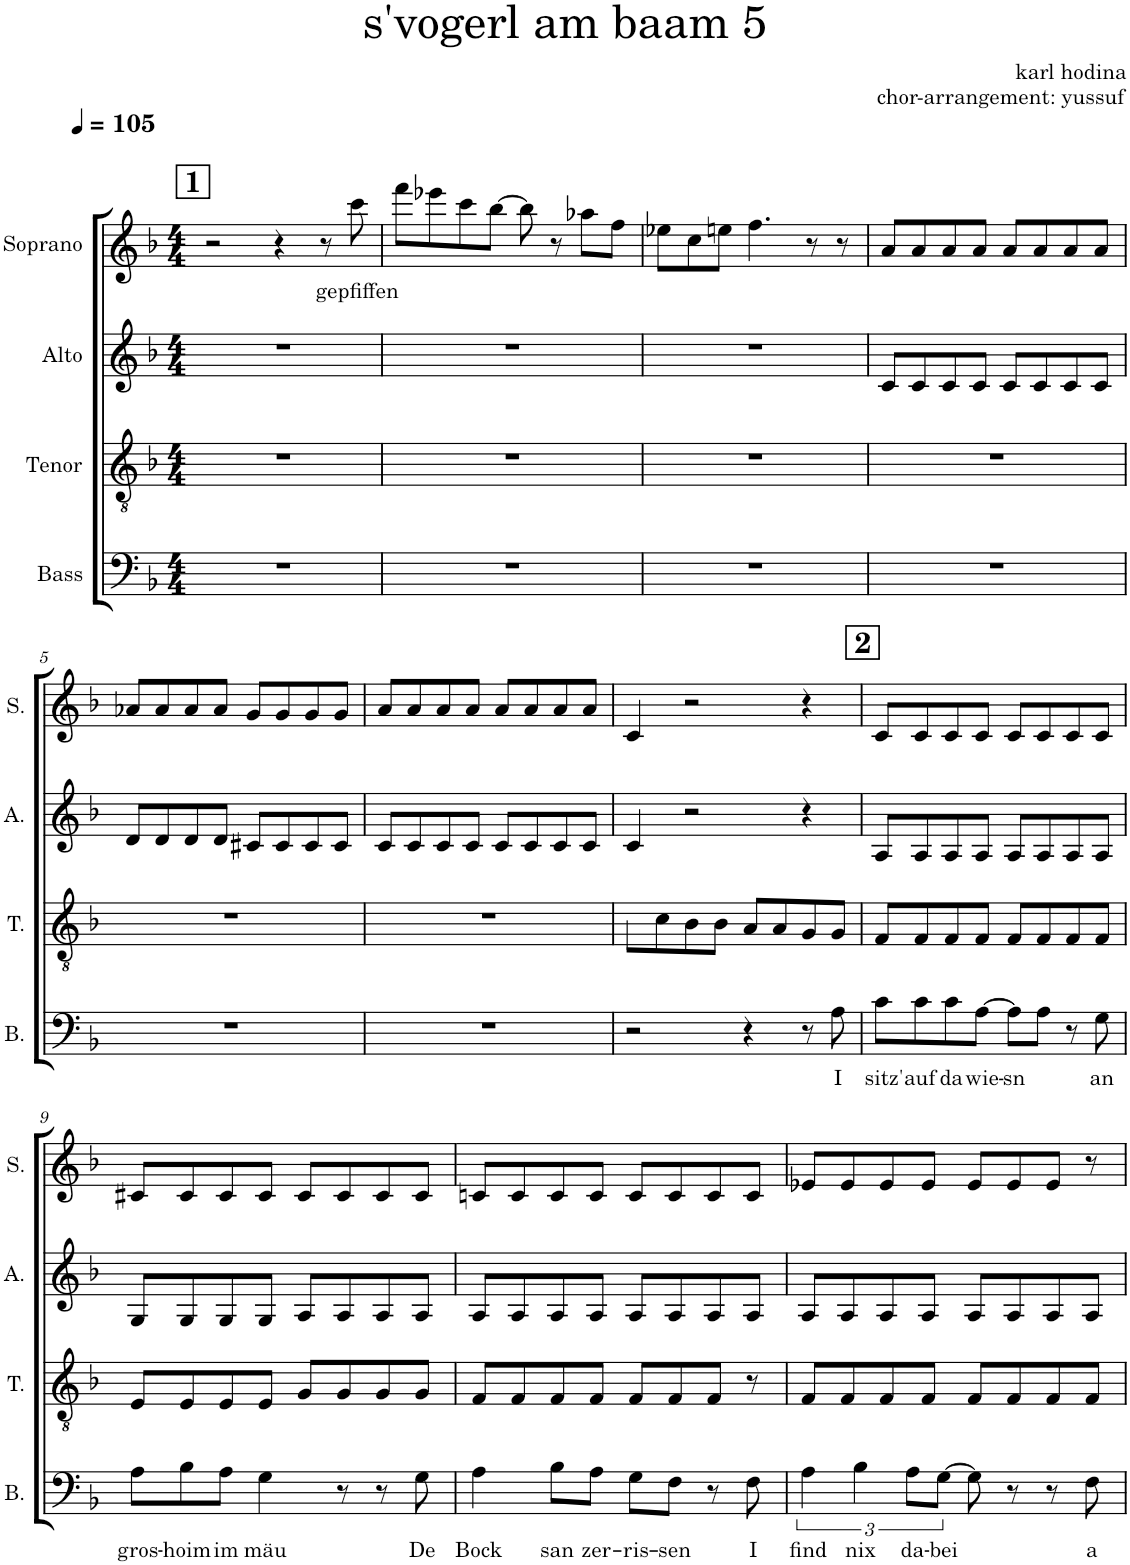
**kern	**text	**kern	**kern	**kern	**text
*part4	*part4	*part3	*part2	*part1	*part1
*staff4	*staff4	*staff3	*staff2	*staff1	*staff1
*I"Bass	*	*I"Tenor	*I"Alto	*I"Soprano	*
*I'B.	*	*I'T.	*I'A.	*I'S.	*
*clefF4	*	*clefGv2	*clefG2	*clefG2	*
*k[b-]	*	*k[b-]	*k[b-]	*k[b-]	*
*M4/4	*	*M4/4	*M4/4	*M4/4	*
*MM105	*	*MM105	*MM105	*MM105	*
!!LO:REH:place=s1:a:B:cj:fs=14:t=1
=1	=1	=1	=1	=1	=1
1r	.	1r	1r	2r	.
.	.	.	.	4r	.
.	.	.	.	8r	.
!	!	!	!	!	!LO:LY:b
.	.	.	.	8ccc\	gepfiffen
=2	=2	=2	=2	=2	=2
1r	.	1r	1r	8fff\L	.
.	.	.	.	8eee-X\	.
.	.	.	.	8ccc\	.
.	.	.	.	[8bb-\J	.
.	.	.	.	8bb-\]	.
.	.	.	.	8r	.
.	.	.	.	8aa-X\L	.
.	.	.	.	8ff\J	.
=3	=3	=3	=3	=3	=3
1r	.	1r	1r	8ee-X\L	.
.	.	.	.	8cc\	.
.	.	.	.	8een\J	.
.	.	.	.	4.ff\	.
.	.	.	.	8r	.
.	.	.	.	8r	.
=4	=4	=4	=4	=4	=4
1r	.	1r	8c/L	8a/L	.
.	.	.	8c/	8a/	.
.	.	.	8c/	8a/	.
.	.	.	8c/J	8a/J	.
.	.	.	8c/L	8a/L	.
.	.	.	8c/	8a/	.
.	.	.	8c/	8a/	.
.	.	.	8c/J	8a/J	.
!!LO:LB:g=z
=5	=5	=5	=5	=5	=5
1r	.	1r	8d/L	8a-X/L	.
.	.	.	8d/	8a-/	.
.	.	.	8d/	8a-/	.
.	.	.	8d/J	8a-/J	.
.	.	.	8c#X/L	8g/L	.
.	.	.	8c#/	8g/	.
.	.	.	8c#/	8g/	.
.	.	.	8c#/J	8g/J	.
=6	=6	=6	=6	=6	=6
1r	.	1r	8c/L	8a/L	.
.	.	.	8c/	8a/	.
.	.	.	8c/	8a/	.
.	.	.	8c/J	8a/J	.
.	.	.	8c/L	8a/L	.
.	.	.	8c/	8a/	.
.	.	.	8c/	8a/	.
.	.	.	8c/J	8a/J	.
=7	=7	=7	=7	=7	=7
2r	.	8c\L	4c/	4c/	.
.	.	8c\	.	.	.
.	.	8B-\	2r	2r	.
.	.	8B-\J	.	.	.
4r	.	8A/L	.	.	.
.	.	8A/	.	.	.
8r	.	8G/	4r	4r	.
!	!LO:LY:b	!	!	!	!
8A\	I	8G/J	.	.	.
!!LO:REH:place=s1:a:B:cj:fs=14:t=2
=8	=8	=8	=8	=8	=8
!	!LO:LY:b	!	!	!	!
8c\L	sitz'	8F/L	8A/L	8c/L	.
!	!LO:LY:b	!	!	!	!
8c\	auf	8F/	8A/	8c/	.
!	!LO:LY:b	!	!	!	!
8c\	da	8F/	8A/	8c/	.
!	!LO:LY:b	!	!	!	!
[8A\J	wie-	8F/J	8A/J	8c/J	.
!	!LO:LY:b	!	!	!	!
8A\L]	-sn	8F/L	8A/L	8c/L	.
8A\J	.	8F/	8A/	8c/	.
8r	.	8F/	8A/	8c/	.
!	!LO:LY:b	!	!	!	!
8G\	an	8F/J	8A/J	8c/J	.
!!LO:LB:g=z
=9	=9	=9	=9	=9	=9
!	!LO:LY:b	!	!	!	!
8A\L	gros-	8E/L	8G/L	8c#X/L	.
!	!LO:LY:b	!	!	!	!
8B-\	-hoim	8E/	8G/	8c#/	.
!	!LO:LY:b	!	!	!	!
8A\J	im	8E/	8G/	8c#/	.
!	!LO:LY:b	!	!	!	!
4G\	mäu	8E/J	8G/J	8c#/J	.
.	.	8G/L	8A/L	8c#/L	.
8r	.	8G/	8A/	8c#/	.
8r	.	8G/	8A/	8c#/	.
!	!LO:LY:b	!	!	!	!
8G\	De	8G/J	8A/J	8c#/J	.
=10	=10	=10	=10	=10	=10
!	!LO:LY:b	!	!	!	!
4A\	Bock	8F/L	8A/L	8cn/L	.
.	.	8F/	8A/	8c/	.
!	!LO:LY:b	!	!	!	!
8B-\L	san	8F/	8A/	8c/	.
!	!LO:LY:b	!	!	!	!
8A\J	zer-	8F/J	8A/J	8c/J	.
!	!LO:LY:b	!	!	!	!
8G\L	-ris-	8F/L	8A/L	8c/L	.
!	!LO:LY:b	!	!	!	!
8F\J	-sen	8F/	8A/	8c/	.
8r	.	8F/J	8A/	8c/	.
!	!LO:LY:b	!	!	!	!
8F\	I	8r	8A/J	8c/J	.
=11	=11	=11	=11	=11	=11
!	!LO:LY:b	!	!	!	!
6A\	find	8F/L	8A/L	8e-X/L	.
.	.	8F/	8A/	8e-/	.
!	!LO:LY:b	!	!	!	!
6B-\	nix	.	.	.	.
.	.	8F/	8A/	8e-/	.
!	!LO:LY:b	!	!	!	!
12A\L	da-	.	.	.	.
.	.	8F/J	8A/J	8e-/J	.
!	!LO:LY:b	!	!	!	!
[12G\J	-bei	.	.	.	.
8G\]	.	8F/L	8A/L	8e-/L	.
8r	.	8F/	8A/	8e-/	.
8r	.	8F/	8A/	8e-/J	.
!	!LO:LY:b	!	!	!	!
8F\	a	8F/J	8A/J	8r	.
=	=	=	=	=	=
*-	*-	*-	*-	*-	*-
